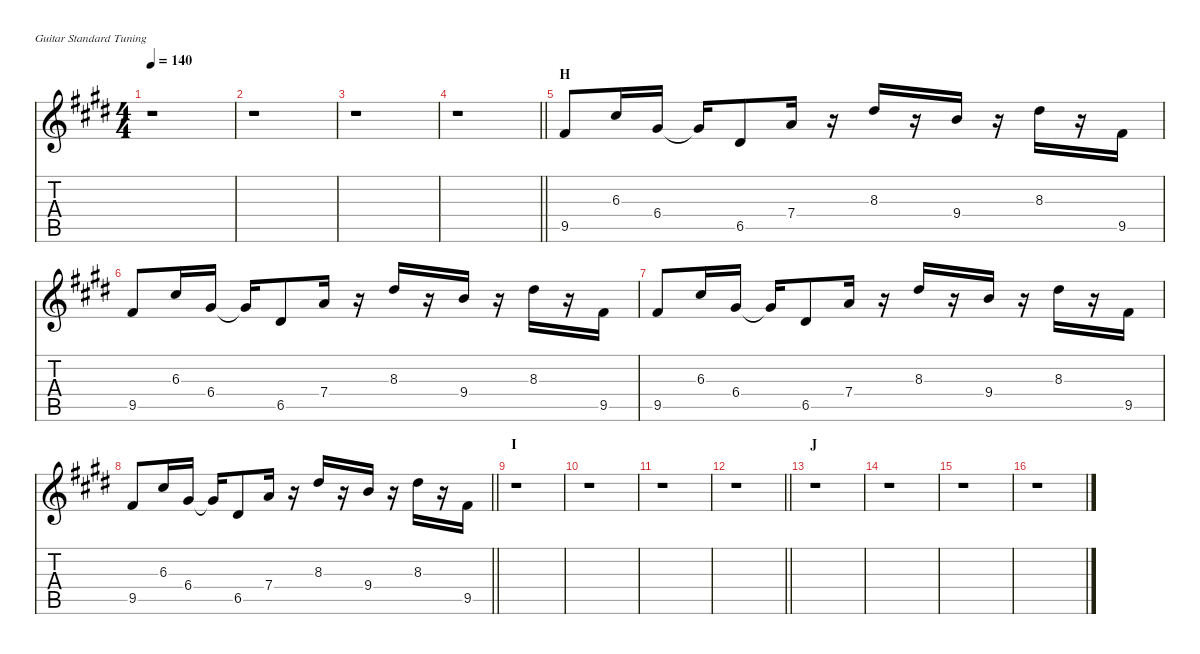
\defaultSystemsLayout 4
\hideDynamics
\bracketExtendMode nobrackets
\singleTrackTrackNamePolicy hidden
\multiTrackTrackNamePolicy hidden
\firstSystemTrackNameMode fullname
\firstSystemTrackNameOrientation horizontal
\otherSystemsTrackNameOrientation horizontal
\track ("Guitar 1" "el.guit.") {instrument electricguitarclean}
\staff {score tabs}
\tuning (E4 B3 G3 D3 A2 E2)
\ts (4 4)
\tempo 140
\clef g2
\ks e
r.1{dy fff beam Down} |
r.1{beam Down} |
r.1{beam Down} |
\barLineRight lightlight
r.1{beam Down} |
\section ("" "H")
9.5{acc #}.8{beam Up} 6.3{acc #}.16{beam Up} 6.4{acc #}.16{beam Up} 6.4{t acc #}.16{dy f beam Up} 6.5{acc #}.8{dy fff beam Up} 7.4{acc forcenatural}.16{beam Up} r.16{beam Up} 8.3{acc #}.16{beam Down} r.16{beam Down} 9.4{acc forcenatural}.16{beam Down} r.16{beam Down} 8.3{acc #}.16{beam Up} r.16{beam Up} 9.5{acc #}.16{beam Up} |
9.5{acc #}.8{beam Up} 6.3{acc #}.16{beam Up} 6.4{acc #}.16{beam Up} 6.4{t acc #}.16{dy f beam Up} 6.5{acc #}.8{dy fff beam Up} 7.4{acc forcenatural}.16{beam Up} r.16{beam Up} 8.3{acc #}.16{beam Down} r.16{beam Down} 9.4{acc forcenatural}.16{beam Down} r.16{beam Down} 8.3{acc #}.16{beam Up} r.16{beam Up} 9.5{acc #}.16{beam Up} |
9.5{acc #}.8{beam Up} 6.3{acc #}.16{beam Up} 6.4{acc #}.16{beam Up} 6.4{t acc #}.16{dy f beam Up} 6.5{acc #}.8{dy fff beam Up} 7.4{acc forcenatural}.16{beam Up} r.16{beam Up} 8.3{acc #}.16{beam Down} r.16{beam Down} 9.4{acc forcenatural}.16{beam Down} r.16{beam Down} 8.3{acc #}.16{beam Up} r.16{beam Up} 9.5{acc #}.16{beam Up} |
\barLineRight lightlight
9.5{acc #}.8{beam Up} 6.3{acc #}.16{beam Up} 6.4{acc #}.16{beam Up} 6.4{t acc #}.16{dy f beam Up} 6.5{acc #}.8{dy fff beam Up} 7.4{acc forcenatural}.16{beam Up} r.16{beam Up} 8.3{acc #}.16{beam Down} r.16{beam Down} 9.4{acc forcenatural}.16{beam Down} r.16{beam Down} 8.3{acc #}.16{beam Up} r.16{beam Up} 9.5{acc #}.16{beam Up} |
\section ("" "I")
r.1{beam Down} |
r.1{beam Down} |
r.1{beam Down} |
\barLineRight lightlight
r.1{beam Down} |
\section ("" "J")
r.1{beam Down} |
r.1{beam Down} |
r.1{beam Down} |
r.1{beam Down}
